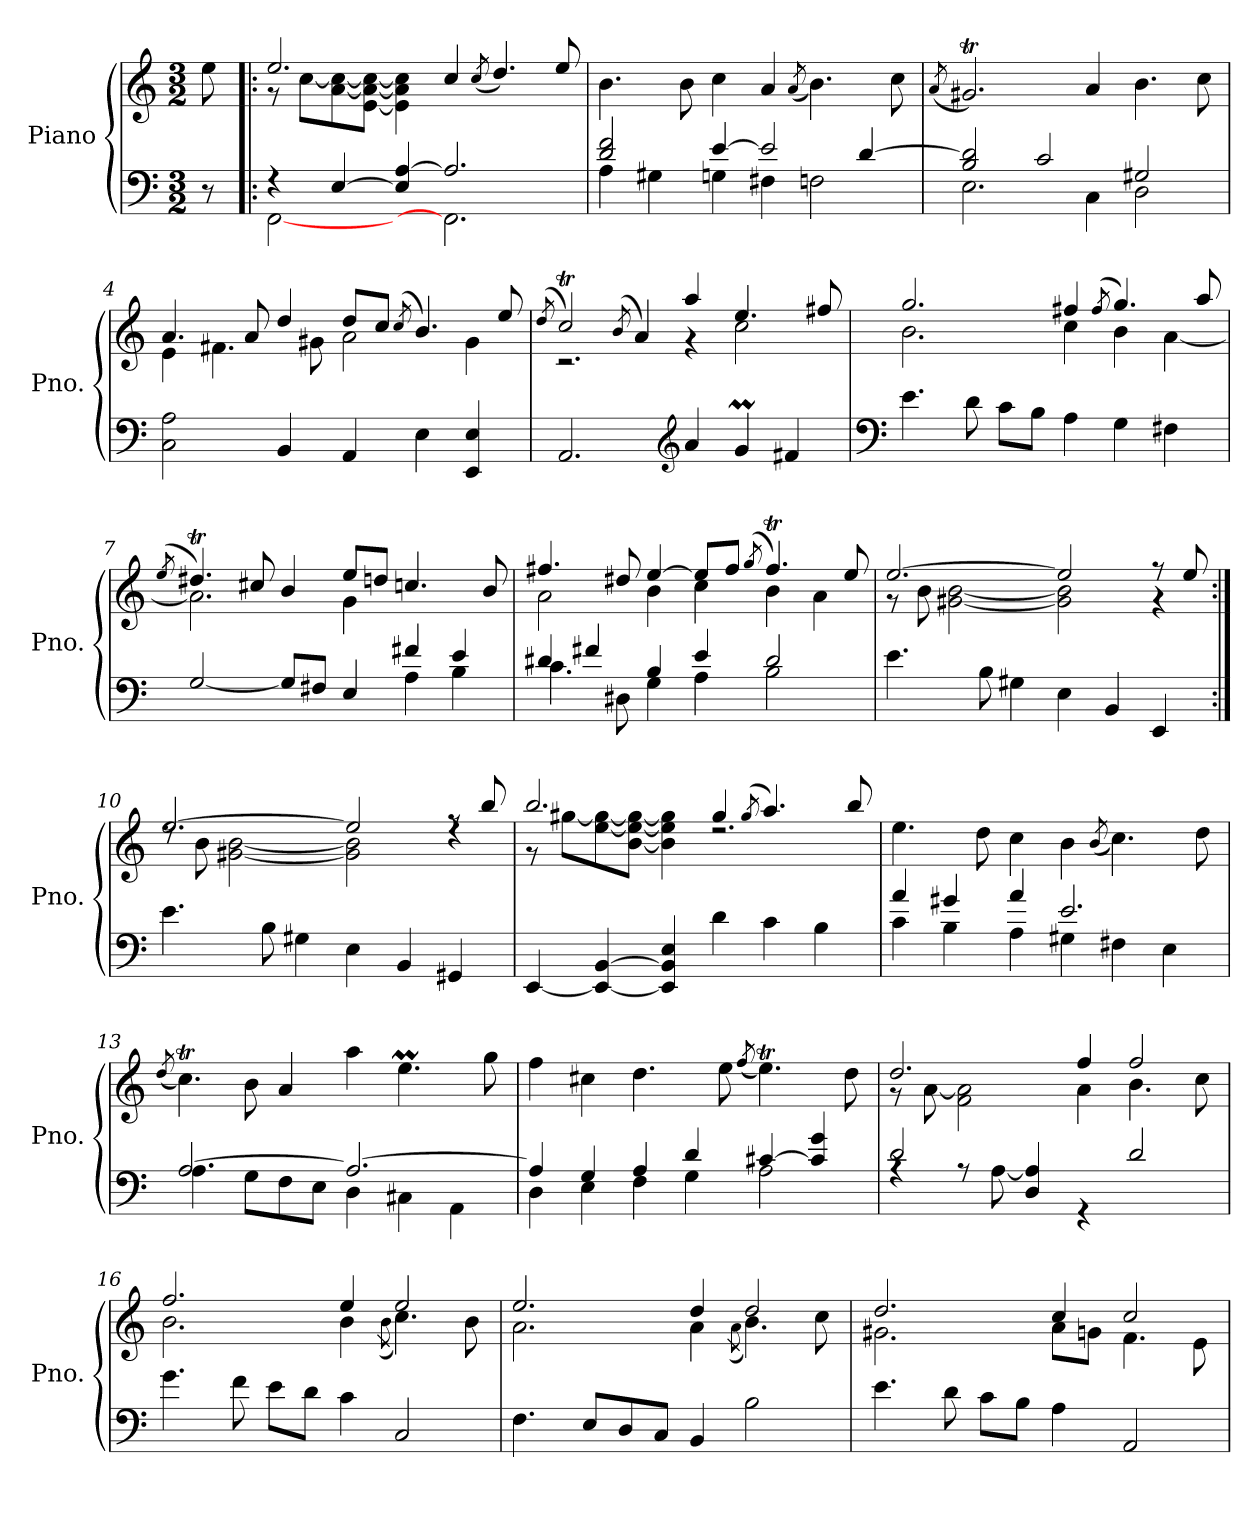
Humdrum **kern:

**kern	**kern
*part1	*part1
*staff2	*staff1
*I"Piano	*
*I'Pno.	*
*clefF4	*clefG2
*k[]	*k[]
*M3/2	*M3/2
*MM126	*MM126
=	=
8r	8ee\
=1!|:	=1!|:
*^	*^
4r	[2FF\	2.ee/	8r
.	.	.	[8cc\L
[4E/	.	.	[8a\ 8cc\_
.	.	.	[8e\ 8a\_ 8cc\_J
4E/] [4A/	4ryy	.	4e\] 4a\] 4cc\]
2.A/]	2.FF\]	4cc/	2.ryy
.	.	(<8qcc/	.
.	.	4.dd/)	.
.	.	8ee/	.
*	*	*v	*v
=2	=2	=2
2d/ 2f/	4A\	4.b\
.	4G#X\	.
.	.	8b\
[4e/	4Gn\	4cc\
2e/]	4F#X\	4a/
.	.	(<8qa/
.	2Fn\	4.b\)
[4d/	.	.
.	.	8cc\
=3	=3	=3
.	.	(<8qa/
2B/ 2d/]	2.E\	2.g#Xt/)
2c/	.	.
.	4C\	4a/
2G#X/	2D\	4.b\
.	.	8cc\
*v	*v	*
!!LO:LB:g=z
=4	=4
*	*^
2C\ 2A\	4.a/	4e\
.	.	4.f#X\
.	8a/	.
4BB/	4dd/	.
.	.	8g#X\
4AA/	8dd/L	2a\
.	8cc/J	.
.	(<8qcc/	.
4E\	4.b/)	.
4EE/ 4E/	.	4g#\
.	8ee/	.
=5	=5	=5
.	(<8qdd/	.
2.AA/	2ccT/)	2.r
.	(<8qb/	.
.	4a/)	.
*clefG2	*	*
4a/	4aa/	4r
4gM/	4.ee/	2cc\
4f#X/	.	.
.	8ff#X/	.
=6	=6	=6
*clefF4	*	*
4.e\	2.gg/	2.b\
8d\	.	.
8c\L	.	.
8B\J	.	.
4A\	4ff#X/	4cc\
.	(<8qff#/	.
4G\	4.gg/)	4b\
4F#X\	.	[4a\
.	8aa/	.
=7	=7	=7
.	(>8qee/	.
*^	*	*
[2G/	1ryy	4.dd#Xt/)	2.a\]
.	.	8cc#X/	.
8G/L]	.	4b/	.
8F#X/J	.	.	.
4E/	.	8ee/L	4g\
.	.	8ddn/J	.
4f#X/	4A\	4.ccn/	2ryy
4e/	4B\	.	.
.	.	8b/	.
!!LO:LB:g=z	!!
=8	=8	=8	=8
4d#X/	4.c\	4.ff#X/	2a\
4f#X/	.	.	.
.	8D#X\	8dd#X/	.
4B/	4G\	[4ee/	4b\
4e/	4A\	8ee/L]	4cc\
.	.	8ff#/J	.
.	.	(<8qgg/	.
2d#/	2B\	4.ff#t/)	4b\
.	.	.	4a\
.	.	8ee/	.
*v	*v	*	*
=9	=9	=9
4.e\	[2.ee/	8r
.	.	8b\
.	.	[2g#X\ [2b\
8B\	.	.
4G#X\	.	.
4E\	2ee/]	2g#\] 2b\]
4BB/	.	.
4EE/	8r	4r
.	8ee/	.
=10:|!	=10:|!	=10:|!
4.e\	[2.ee/	8rdd
.	.	8b\
.	.	[2g#X\ [2b\
8B\	.	.
4G#X\	.	.
4E\	2ee/]	2g#\] 2b\]
4BB/	.	.
4GG#X/	8rff	4rdd
.	8bb/	.
!!LO:LB:g=z	!!
=11	=11	=11
[4EE/	2.bb/	8r
.	.	[8gg#X\L
4EE/_ [4BB/	.	[8ee\ 8gg#\_
.	.	[8b\ 8ee\_ 8gg#\_J
4EE/] 4BB/] 4E/	.	4b\] 4ee\] 4gg#\]
4d\	4gg#/	2.rdd
.	(<8qgg#/	.
4c\	4.aa/)	.
4B\	.	.
.	8bb/	.
*	*v	*v
=12	=12
*^	*
4a/	4c\	4.ee\
4g#X/	4B\	.
.	.	8dd\
4a/	4A\	4cc\
2.e/	4G#X\	4b\
.	.	(<8qb/
.	4F#X\	4.cc\)
.	4E\	.
.	.	8dd\
=13	=13	=13
.	.	(<8qdd/
[2.A/	4.A\	4.ccT\)
.	8G\L	8b\
.	8F\	4a/
.	8E\J	.
2.A/_	4D\	4aa\
.	4C#X\	4.eem\
.	4AA\	.
.	.	8gg\
!!LO:LB:g=z
=14	=14	=14
4A/]	4D\	4ff\
4G/	4E\	4cc#X\
4A/	4F\	4.dd\
4d/	4G\	.
.	.	8ee\
.	.	(<8qff/
[4c#X/	2A\	4.eet\)
4c#/] 4g/	.	.
.	.	8dd\
=15	=15	=15
*	*	*^
2d/	4rA	2.dd/	8r
.	.	.	[8a\
.	8rA	.	2f\ 2a\]
.	[8A\	.	.
4D/ 4A/]	1ryy	.	.
4rGG	.	4ff/	4a\
2d/	.	2ff/	4.b\
.	.	.	8cc\
*v	*v	*	*
=16	=16	=16
4.g\	2.ff/	2.b\
8f\	.	.
8e\L	.	.
8d\J	.	.
4c\	4ee/	4b\
.	.	(<8qb\
2C/	2ee/	4.cc\)
.	.	8b\
=17	=17	=17
4.F\	2.ee/	2.a\
8E/L	.	.
8D/	.	.
8C/J	.	.
4BB/	4dd/	4a\
.	.	(<8qa\
2B\	2dd/	4.b\)
.	.	8cc\
!!LO:PB:g=z	!!
=18	=18	=18
4.e\	2.dd/	2.g#X\
8d\	.	.
8c\L	.	.
8B\J	.	.
4A\	4cc/	8a\L
.	.	8gn\J
2AA/	2cc/	4.f\
.	.	8e\
*	*v	*v
=	=
*-	*-
